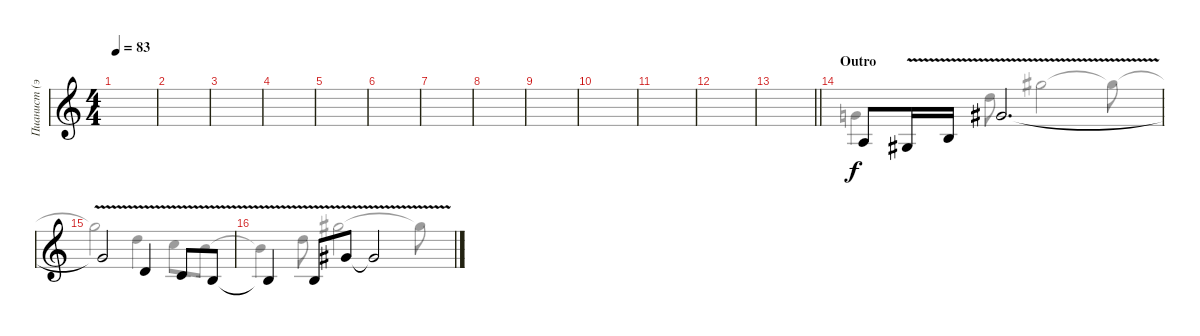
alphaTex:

\track ("Пианист (эффект)" "Пианист (э") {instrument tremolostrings}
\staff {score}
\tuning (E5 B4 G4 D4 A3 E3) {hide}
\voice
\ts (4 4)
\tempo 83
\clef g2
\ks c
|
|
|
|
|
|
|
|
|
|
|
|
\barLineRight lightlight
|
\section ("" "Outro")
0.5.8 4.6{v}.16 2.5{v}.16 1.3{v}.2{d} |
1.3{t}.2 0.4{v}.4 3.5{v}.8 2.5{v}.8 |
2.5{t}.4 2.5{v}.8 1.3{v}.8 1.3{t}.2
\voice
\clef g2
\ottava regular
\simile none
\ks c
|
|
|
|
|
|
|
|
|
|
|
|
\barLineRight lightlight
|
0.3.4 3.2.8 4.1.2 4.1{t}.8 |
4.1{t}.2 3.2.4 1.2.8 0.2.8 |
0.2{t}.4 3.2.8 4.1.2 4.1{t}.8
